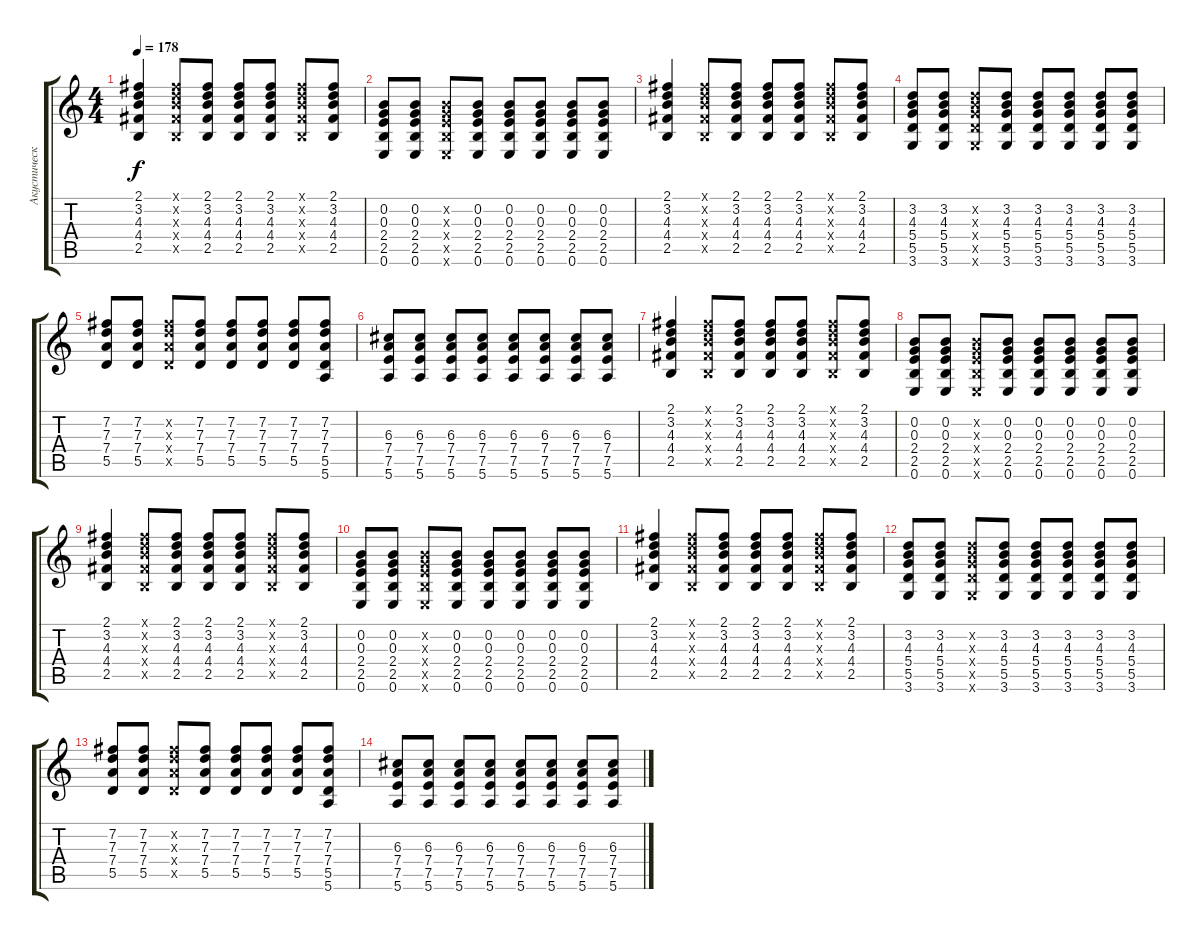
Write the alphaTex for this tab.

\track ("Акустическая ритм" "Акустическ") {instrument acousticguitarnylon}
\staff {score tabs}
\tuning (E4 B3 G3 D3 A2 E2) {hide}
\ts (4 4)
\tempo 178
\clef g2
\ks c
(2.1 3.2 4.3 4.4 2.5).4{dy f} (2.1{x} 3.2{x} 4.3{x} 4.4{x} 2.5{x}).8 (2.1 3.2 4.3 4.4 2.5).8 (2.1 3.2 4.3 4.4 2.5).8 (2.1 3.2 4.3 4.4 2.5).8 (2.1{x} 3.2{x} 4.3{x} 4.4{x} 2.5{x}).8 (2.1 3.2 4.3 4.4 2.5).8 |
(0.2 0.3 2.4 2.5 0.6).8 (0.2 0.3 2.4 2.5 0.6).8 (0.2{x} 0.3{x} 2.4{x} 2.5{x} 0.6{x}).8 (0.2 0.3 2.4 2.5 0.6).8 (0.2 0.3 2.4 2.5 0.6).8 (0.2 0.3 2.4 2.5 0.6).8 (0.2 0.3 2.4 2.5 0.6).8 (0.2 0.3 2.4 2.5 0.6).8 |
(2.1 3.2 4.3 4.4 2.5).4 (2.1{x} 3.2{x} 4.3{x} 4.4{x} 2.5{x}).8 (2.1 3.2 4.3 4.4 2.5).8 (2.1 3.2 4.3 4.4 2.5).8 (2.1 3.2 4.3 4.4 2.5).8 (2.1{x} 3.2{x} 4.3{x} 4.4{x} 2.5{x}).8 (2.1 3.2 4.3 4.4 2.5).8 |
(3.2 4.3 5.4 5.5 3.6).8 (3.2 4.3 5.4 5.5 3.6).8 (3.2{x} 4.3{x} 5.4{x} 5.5{x} 3.6{x}).8 (3.2 4.3 5.4 5.5 3.6).8 (3.2 4.3 5.4 5.5 3.6).8 (3.2 4.3 5.4 5.5 3.6).8 (3.2 4.3 5.4 5.5 3.6).8 (3.2 4.3 5.4 5.5 3.6).8 |
(7.2 7.3 7.4 5.5).8 (7.2 7.3 7.4 5.5).8 (7.2{x} 7.3{x} 7.4{x} 5.5{x}).8 (7.2 7.3 7.4 5.5).8 (7.2 7.3 7.4 5.5).8 (7.2 7.3 7.4 5.5).8 (7.2 7.3 7.4 5.5).8 (7.2 7.3 7.4 5.5 5.6).8 |
(6.3 7.4 7.5 5.6).8 (6.3 7.4 7.5 5.6).8 (6.3 7.4 7.5 5.6).8 (6.3 7.4 7.5 5.6).8 (6.3 7.4 7.5 5.6).8 (6.3 7.4 7.5 5.6).8 (6.3 7.4 7.5 5.6).8 (6.3 7.4 7.5 5.6).8 |
(2.1 3.2 4.3 4.4 2.5).4 (2.1{x} 3.2{x} 4.3{x} 4.4{x} 2.5{x}).8 (2.1 3.2 4.3 4.4 2.5).8 (2.1 3.2 4.3 4.4 2.5).8 (2.1 3.2 4.3 4.4 2.5).8 (2.1{x} 3.2{x} 4.3{x} 4.4{x} 2.5{x}).8 (2.1 3.2 4.3 4.4 2.5).8 |
(0.2 0.3 2.4 2.5 0.6).8 (0.2 0.3 2.4 2.5 0.6).8 (0.2{x} 0.3{x} 2.4{x} 2.5{x} 0.6{x}).8 (0.2 0.3 2.4 2.5 0.6).8 (0.2 0.3 2.4 2.5 0.6).8 (0.2 0.3 2.4 2.5 0.6).8 (0.2 0.3 2.4 2.5 0.6).8 (0.2 0.3 2.4 2.5 0.6).8 |
(2.1 3.2 4.3 4.4 2.5).4 (2.1{x} 3.2{x} 4.3{x} 4.4{x} 2.5{x}).8 (2.1 3.2 4.3 4.4 2.5).8 (2.1 3.2 4.3 4.4 2.5).8 (2.1 3.2 4.3 4.4 2.5).8 (2.1{x} 3.2{x} 4.3{x} 4.4{x} 2.5{x}).8 (2.1 3.2 4.3 4.4 2.5).8 |
(0.2 0.3 2.4 2.5 0.6).8 (0.2 0.3 2.4 2.5 0.6).8 (0.2{x} 0.3{x} 2.4{x} 2.5{x} 0.6{x}).8 (0.2 0.3 2.4 2.5 0.6).8 (0.2 0.3 2.4 2.5 0.6).8 (0.2 0.3 2.4 2.5 0.6).8 (0.2 0.3 2.4 2.5 0.6).8 (0.2 0.3 2.4 2.5 0.6).8 |
(2.1 3.2 4.3 4.4 2.5).4 (2.1{x} 3.2{x} 4.3{x} 4.4{x} 2.5{x}).8 (2.1 3.2 4.3 4.4 2.5).8 (2.1 3.2 4.3 4.4 2.5).8 (2.1 3.2 4.3 4.4 2.5).8 (2.1{x} 3.2{x} 4.3{x} 4.4{x} 2.5{x}).8 (2.1 3.2 4.3 4.4 2.5).8 |
(3.2 4.3 5.4 5.5 3.6).8 (3.2 4.3 5.4 5.5 3.6).8 (3.2{x} 4.3{x} 5.4{x} 5.5{x} 3.6{x}).8 (3.2 4.3 5.4 5.5 3.6).8 (3.2 4.3 5.4 5.5 3.6).8 (3.2 4.3 5.4 5.5 3.6).8 (3.2 4.3 5.4 5.5 3.6).8 (3.2 4.3 5.4 5.5 3.6).8 |
(7.2 7.3 7.4 5.5).8 (7.2 7.3 7.4 5.5).8 (7.2{x} 7.3{x} 7.4{x} 5.5{x}).8 (7.2 7.3 7.4 5.5).8 (7.2 7.3 7.4 5.5).8 (7.2 7.3 7.4 5.5).8 (7.2 7.3 7.4 5.5).8 (7.2 7.3 7.4 5.5 5.6).8 |
(6.3 7.4 7.5 5.6).8 (6.3 7.4 7.5 5.6).8 (6.3 7.4 7.5 5.6).8 (6.3 7.4 7.5 5.6).8 (6.3 7.4 7.5 5.6).8 (6.3 7.4 7.5 5.6).8 (6.3 7.4 7.5 5.6).8 (6.3 7.4 7.5 5.6).8
